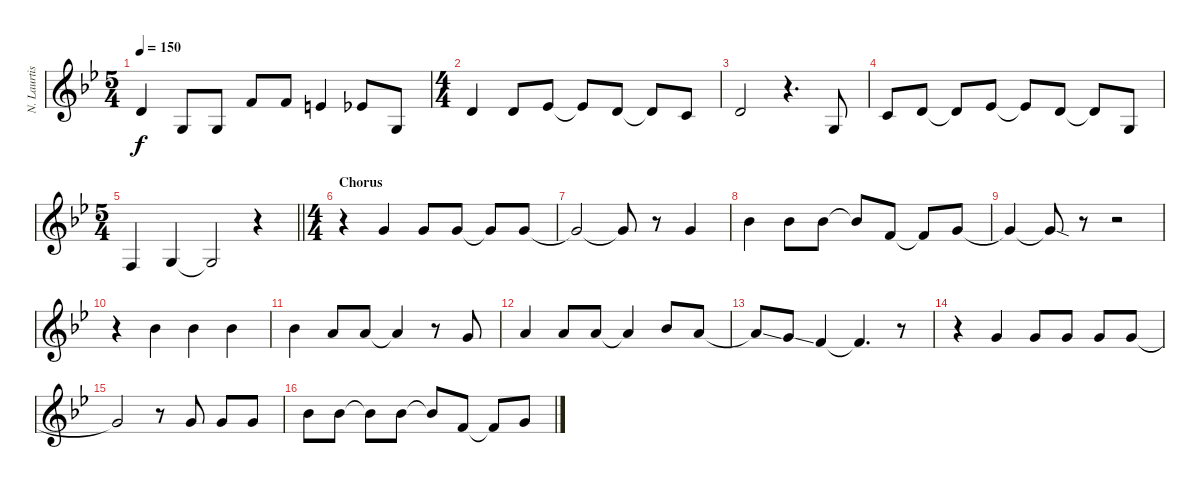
\track ("N. Laurtisen (Lead Vocals)" "N. Laurtis") {instrument violin}
\staff {score}
\tuning (E4 B3 G3 D3 A2 E2) {hide}
\ts (5 4)
\tempo 150
\clef g2
\ks gminor
7.3{t}.4{dy f} 5.4.8 5.4.8 10.3.8 10.3.8 9.3.4 8.3.8 5.4.8 |
\ts (4 4)
7.3.4 7.3.8 8.3.8 8.3{t}.8 7.3.8 7.3{t}.8 5.3.8 |
7.3.2 r.4{d} 5.4.8 |
5.3.8 7.3.8 7.3{t}.8 8.3.8 8.3{t}.8 7.3.8 7.3{t}.8 5.4.8 |
\ts (5 4)
\barLineRight lightlight
3.4.4 5.4.4 5.4{t}.2 r.4 |
\ts (4 4)
\section ("" "Chorus")
r.4 8.2.4 8.2.8 8.2.8 8.2{t}.8 8.2.8 |
8.2{t}.2 8.2{t}.8 r.8 8.2.4 |
11.2.4 11.2.8 11.2.8 11.2{t}.8 6.2.8 6.2{t}.8 8.2.8 |
8.2{t}.4 8.2{sod t}.8 r.8 r.2 |
r.4 11.2.4 11.2.4 11.2.4 |
11.2.4 10.2.8 10.2.8 10.2{t}.4 r.8 8.2.8 |
10.2.4 10.2.8 10.2.8 10.2{t}.4 11.2.8 10.2.8 |
10.2{ss t}.8 8.2{ss}.8 6.2.4 6.2{t}.4{d} r.8 |
r.4 8.2.4 8.2.8 8.2.8 8.2.8 8.2.8 |
8.2{t}.2 r.8 8.2.8 8.2.8 8.2.8 |
11.2.8 11.2.8 11.2{t}.8 11.2.8 11.2{t}.8 6.2.8 6.2{t}.8 8.2.8
